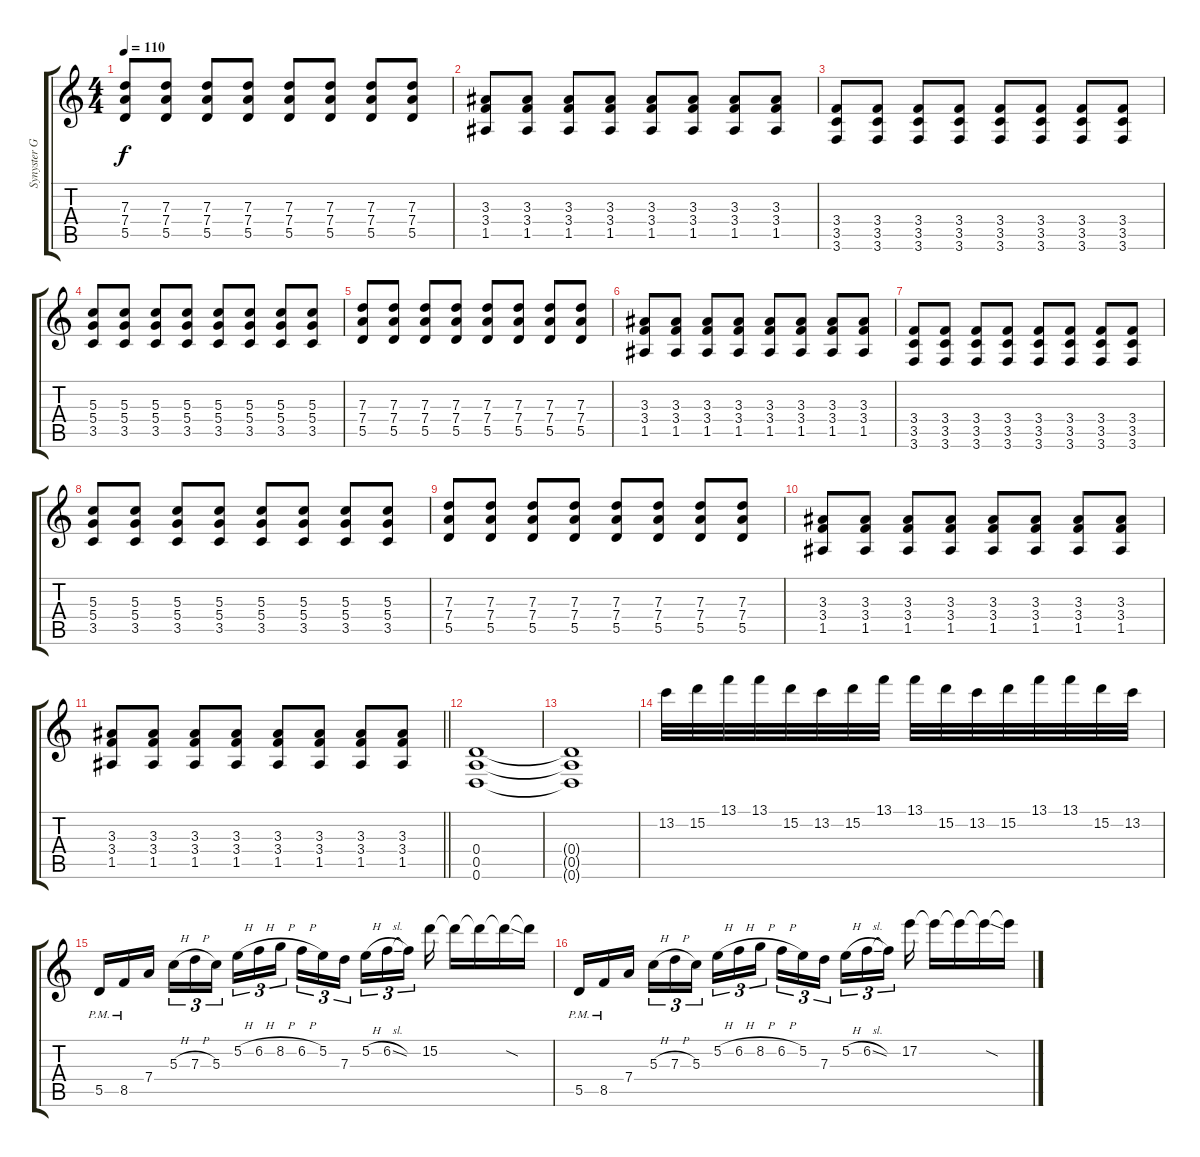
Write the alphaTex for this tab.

\track ("Synyster Gates - Lead" "Synyster G") {instrument overdrivenguitar}
\staff {score tabs}
\tuning (E4 B3 G3 D3 A2 D2) {hide}
\ts (4 4)
\tempo 110
\clef g2
\ks c
(7.3 7.4 5.5).8{dy f} (7.3 7.4 5.5).8 (7.3 7.4 5.5).8 (7.3 7.4 5.5).8 (7.3 7.4 5.5).8 (7.3 7.4 5.5).8 (7.3 7.4 5.5).8 (7.3 7.4 5.5).8 |
(3.3 3.4 1.5).8 (3.3 3.4 1.5).8 (3.3 3.4 1.5).8 (3.3 3.4 1.5).8 (3.3 3.4 1.5).8 (3.3 3.4 1.5).8 (3.3 3.4 1.5).8 (3.3 3.4 1.5).8 |
(3.4 3.5 3.6).8 (3.4 3.5 3.6).8 (3.4 3.5 3.6).8 (3.4 3.5 3.6).8 (3.4 3.5 3.6).8 (3.4 3.5 3.6).8 (3.4 3.5 3.6).8 (3.4 3.5 3.6).8 |
(5.3 5.4 3.5).8 (5.3 5.4 3.5).8 (5.3 5.4 3.5).8 (5.3 5.4 3.5).8 (5.3 5.4 3.5).8 (5.3 5.4 3.5).8 (5.3 5.4 3.5).8 (5.3 5.4 3.5).8 |
(7.3 7.4 5.5).8 (7.3 7.4 5.5).8 (7.3 7.4 5.5).8 (7.3 7.4 5.5).8 (7.3 7.4 5.5).8 (7.3 7.4 5.5).8 (7.3 7.4 5.5).8 (7.3 7.4 5.5).8 |
(3.3 3.4 1.5).8 (3.3 3.4 1.5).8 (3.3 3.4 1.5).8 (3.3 3.4 1.5).8 (3.3 3.4 1.5).8 (3.3 3.4 1.5).8 (3.3 3.4 1.5).8 (3.3 3.4 1.5).8 |
(3.4 3.5 3.6).8 (3.4 3.5 3.6).8 (3.4 3.5 3.6).8 (3.4 3.5 3.6).8 (3.4 3.5 3.6).8 (3.4 3.5 3.6).8 (3.4 3.5 3.6).8 (3.4 3.5 3.6).8 |
(5.3 5.4 3.5).8 (5.3 5.4 3.5).8 (5.3 5.4 3.5).8 (5.3 5.4 3.5).8 (5.3 5.4 3.5).8 (5.3 5.4 3.5).8 (5.3 5.4 3.5).8 (5.3 5.4 3.5).8 |
(7.3 7.4 5.5).8 (7.3 7.4 5.5).8 (7.3 7.4 5.5).8 (7.3 7.4 5.5).8 (7.3 7.4 5.5).8 (7.3 7.4 5.5).8 (7.3 7.4 5.5).8 (7.3 7.4 5.5).8 |
(3.3 3.4 1.5).8 (3.3 3.4 1.5).8 (3.3 3.4 1.5).8 (3.3 3.4 1.5).8 (3.3 3.4 1.5).8 (3.3 3.4 1.5).8 (3.3 3.4 1.5).8 (3.3 3.4 1.5).8 |
\barLineRight lightlight
(3.3 3.4 1.5).8 (3.3 3.4 1.5).8 (3.3 3.4 1.5).8 (3.3 3.4 1.5).8 (3.3 3.4 1.5).8 (3.3 3.4 1.5).8 (3.3 3.4 1.5).8 (3.3 3.4 1.5).8 |
(0.4 0.5 0.6).1 |
(0.4{t} 0.5{t} 0.6{t}).1 |
13.2.32 15.2.32 13.1.32 13.1.32 15.2.32 13.2.32 15.2.32 13.1.32 13.1.32 15.2.32 13.2.32 15.2.32 13.1.32 13.1.32 15.2.32 13.2.32 |
5.5{pm}.16{volume 15 balance 8} 8.5{pm}.16 7.4.16{beam splitsecondary} 5.3{h}.16{tu (3 2)} 7.3{h}.16{tu (3 2)} 5.3.16{tu (3 2) beam splitsecondary} 5.2{h}.16{tu (3 2)} 6.2{h}.16{tu (3 2)} 8.2{h}.16{tu (3 2) beam splitsecondary} 6.2{h}.16{tu (3 2)} 5.2.16{tu (3 2)} 7.3.16{tu (3 2) beam splitsecondary} 5.2{h}.16{tu (3 2)} 6.2{sl}.16{tu (3 2)} 6.2{t}.16{tu (3 2) beam splitsecondary} 15.2.16 15.2{t}.16 15.2{t}.16 15.2{sod t}.16 15.2{t}.16 |
5.5{pm}.16 8.5{pm}.16 7.4.16{beam splitsecondary} 5.3{h}.16{tu (3 2)} 7.3{h}.16{tu (3 2)} 5.3.16{tu (3 2) beam splitsecondary} 5.2{h}.16{tu (3 2)} 6.2{h}.16{tu (3 2)} 8.2{h}.16{tu (3 2) beam splitsecondary} 6.2{h}.16{tu (3 2)} 5.2.16{tu (3 2)} 7.3.16{tu (3 2) beam splitsecondary} 5.2{h}.16{tu (3 2)} 6.2{sl}.16{tu (3 2)} 6.2{t}.16{tu (3 2) beam splitsecondary} 17.2.16 17.2{t}.16 17.2{t}.16 17.2{sod t}.16 17.2{t}.16
